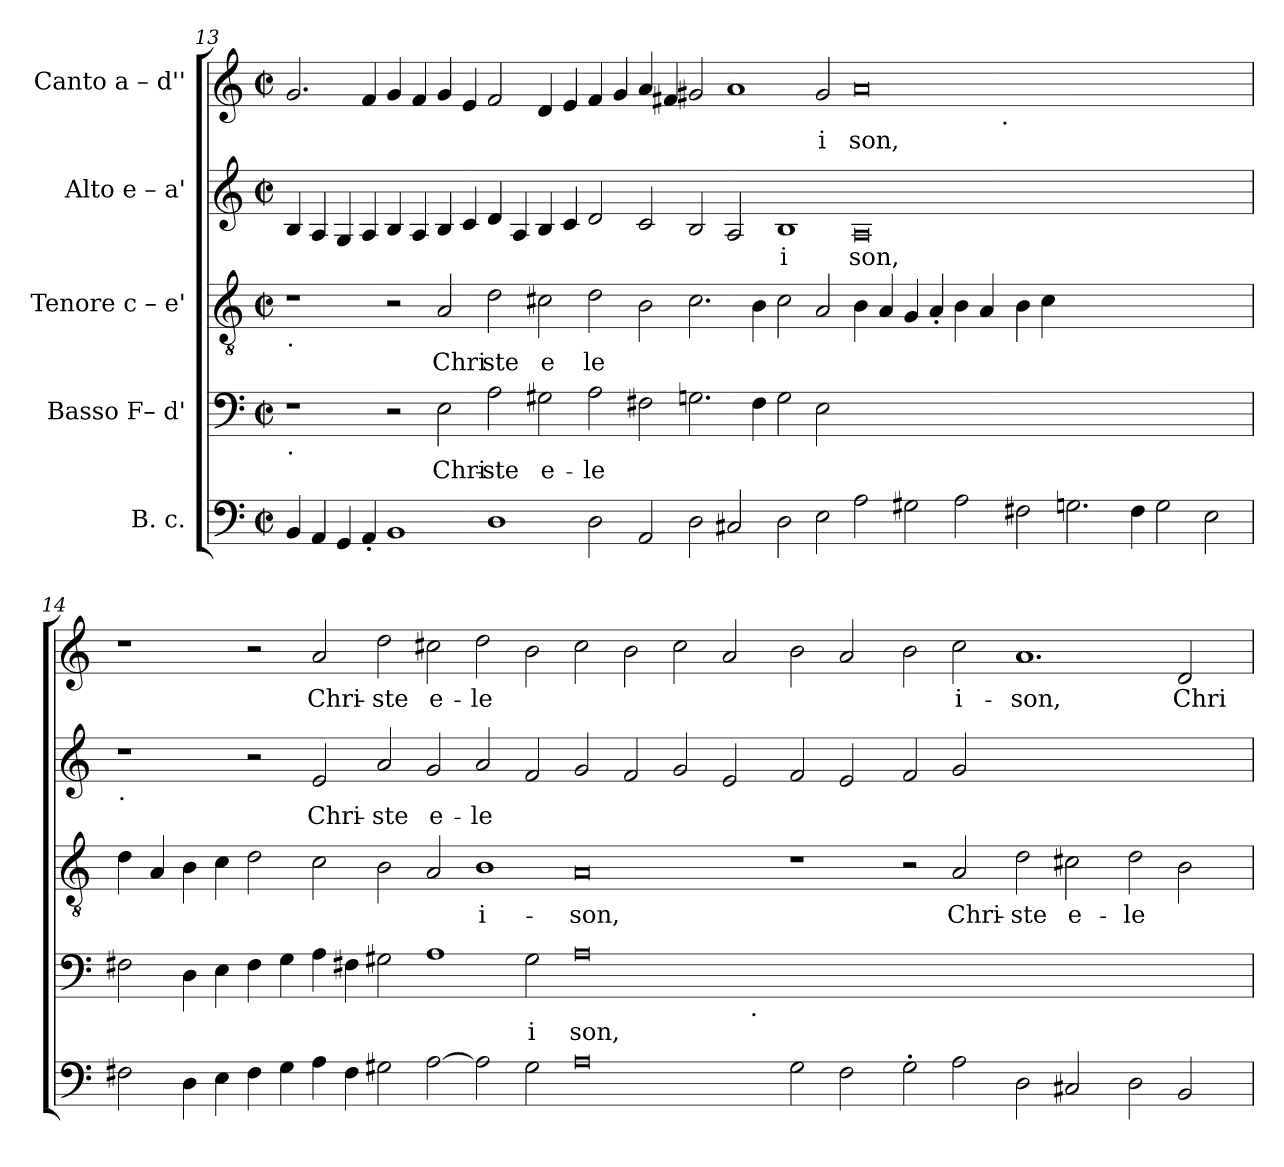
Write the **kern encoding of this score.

**kern	**kern	**text	**kern	**text	**kern	**text	**kern	**text
*part5	*part4	*part4	*part3	*part3	*part2	*part2	*part1	*part1
*staff5	*staff4	*staff4	*staff3	*staff3	*staff2	*staff2	*staff1	*staff1
*I"B. c.	*I"Basso  F– d'	*	*I"Tenore  c – e'	*	*I"Alto  e – a'	*	*I"Canto  a – d''	*
!!LO:LB:g=z
*clefF4	*clefF4	*	*clefGv2	*	*clefG2	*	*clefG2	*
*k[]	*k[]	*	*k[]	*	*k[]	*	*k[]	*
*C:	*C:	*	*C:	*	*C:	*	*C:	*
*M2/2	*M2/2	*	*M2/2	*	*M2/2	*	*M2/2	*
*met(c|)	*met(c|)	*	*met(c|)	*	*met(c|)	*	*met(c|)	*
=13	=13	=13	=13	=13	=13	=13	=13	=13
!	!	!	!LO:TX:b:t=.	!	!	!	!	!
!	!LO:TX:b:t=.	!	!	!	!	!	!	!
!	!	!	!	!	!	!LO:LY:b:cj	!	!LO:LY:b:cj
*	*	*	*	*	*	*	*^	*
4BB/	1r	.	1r	.	4B/	.	2.g/	1ryy	--
!	!	!	!	!	!	!LO:LY:b:cj	!	!	!
4AA/	.	.	.	.	4A/	.	.	.	.
!	!	!	!	!	!	!LO:LY:b:cj	!	!	!
4GG/	.	.	.	.	4G/	.	.	.	.
!	!	!	!	!	!	!LO:LY:b:cj	!	!	!LO:LY:b:cj
4AA'>/	.	.	.	.	4A/	.	4f/	.	--
!	!	!	!	!	!	!LO:LY:b:cj	!	!	!LO:LY:b:cj
1BB	2r	.	2r	.	4B/	.	4g/	1ryy	--
!	!	!	!	!	!	!LO:LY:b:cj	!	!	!LO:LY:b:cj
.	.	.	.	.	4A/	.	4f/	.	--
!	!	!LO:LY:b:cj	!	!LO:LY:b:cj	!	!LO:LY:b:cj	!	!	!LO:LY:b:cj
.	2E\	Chri-	2A/	Chri	4B/	.	4g/	.	--
!	!	!	!	!	!	!LO:LY:b:cj	!	!	!LO:LY:b:cj
.	.	.	.	.	4c/	.	4e/	.	--
!	!	!LO:LY:b:cj	!	!LO:LY:b:cj	!	!LO:LY:b:cj	!	!	!LO:LY:b:cj
1D	2A\	-ste	2d\	ste	4d/	.	2f/	1ryy	--
!	!	!	!	!	!	!LO:LY:b:cj	!	!	!
.	.	.	.	.	4A/	.	.	.	.
!	!	!LO:LY:b:cj	!	!LO:LY:b:cj	!	!LO:LY:b:cj	!	!	!LO:LY:b:cj
.	2G#X\	e-	2c#X\	e	4B/	.	4d/	.	--
!	!	!	!	!	!	!LO:LY:b:cj	!	!	!LO:LY:b:cj
.	.	.	.	.	4c/	.	4e/	.	--
!	!	!LO:LY:b:cj	!	!LO:LY:b:cj	!	!LO:LY:b:cj	!	!	!LO:LY:b:cj
2D\	2A\	-le-	2d\	le	2d/	.	4f/	1ryy	--
!	!	!	!	!	!	!	!	!	!LO:LY:b:cj
.	.	.	.	.	.	.	4g/	.	--
!	!	!LO:LY:b:cj	!	!LO:LY:b:cj	!	!LO:LY:b:cj	!	!	!LO:LY:b:cj
2AA/	2F#X\	--	2B\	.	2c/	.	4a/	.	--
!	!	!	!	!	!	!	!	!	!LO:LY:b:cj
.	.	.	.	.	.	.	4f#X/	.	--
!	!	!LO:LY:b:cj	!	!LO:LY:b:cj	!	!LO:LY:b:cj	!	!	!LO:LY:b:cj
2D\	2.Gn\	--	2.c#\	.	2B/	.	2g#/	1ryy	--
!	!	!	!	!	!	!LO:LY:b:cj	!	!	!LO:LY:b:cj
2C#X/	.	.	.	.	2A/	.	1a	.	--
!	!	!LO:LY:b:cj	!	!LO:LY:b:cj	!	!	!	!	!
.	4F#\	--	4B\	.	.	.	.	.	.
!	!	!LO:LY:b:cj	!	!LO:LY:b:cj	!	!LO:LY:b:cj	!	!	!
2D\	2G\	--	2c#\	.	1B	i	.	1ryy	.
!	!	!LO:LY:b:cj	!	!LO:LY:b:cj	!	!	!	!	!LO:LY:b:cj
2E\	2E\	--	2A/	.	.	.	2g#/	.	-i
!	!	!	!	!LO:LY:b:cj	!	!LO:LY:b:cj	!	!	!LO:LY:b:cj
2A\	00ryy	.	4B\	.	0A	son,	0a	1ryy	son,
!	!	!	!	!LO:LY:b:cj	!	!	!	!	!
.	.	.	4A/	.	.	.	.	.	.
!	!	!	!	!LO:LY:b:cj	!	!	!	!	!
2G#X\	.	.	4G/	.	.	.	.	.	.
!	!	!	!	!LO:LY:b:cj	!	!	!	!	!
.	.	.	4A'>/	.	.	.	.	.	.
!	!	!	!	!LO:LY:b:cj	!	!	!	!	!
2A\	.	.	4B\	.	.	.	.	4ryy	.
!	!	!	!	!LO:LY:b:cj	!	!	!	!	!
.	.	.	4A/	.	.	.	.	8ryy	.
.	.	.	.	.	.	.	.	64ryy	.
!	!	!	!	!	!	!	!	!LO:TX:b:t=.	!
.	.	.	.	.	.	.	.	1ryy	.
!	!	!	!	!LO:LY:b:cj	!	!	!	!	!
2F#X\	.	.	4B\	.	.	.	.	.	.
!	!	!	!	!LO:LY:b:cj	!	!	!	!	!
.	.	.	4c#\	.	.	.	.	.	.
2.Gn\	.	.	0ryy	.	0ryy	.	0ryy	.	.
.	.	.	.	.	.	.	.	1ryy	.
4F#\	.	.	.	.	.	.	.	.	.
2G\	.	.	.	.	.	.	.	.	.
.	.	.	.	.	.	.	.	2ryy	.
2E\	.	.	.	.	.	.	.	.	.
.	.	.	.	.	.	.	.	16..ryy	.
!!LO:PB:g=z
=14	=14	=14	=14	=14	=14	=14	=14	=14	=14
!	!	!	!	!	!LO:TX:b:t=.	!	!	!	!
!	!	!LO:LY:b:cj	!	!LO:LY:b:cj	!	!	!	!	!
*	*^	*	*	*	*	*	*v	*v	*
2F#X\	2F#\	1ryy	--	4d\	.	1r	.	1r	.
!	!	!	!	!	!LO:LY:b:cj	!	!	!	!
.	.	.	.	4A/	.	.	.	.	.
!	!	!	!LO:LY:b:cj	!	!LO:LY:b:cj	!	!	!	!
4D\	4D\	.	--	4B\	.	.	.	.	.
!	!	!	!LO:LY:b:cj	!	!LO:LY:b:cj	!	!	!	!
4E\	4E\	.	--	4c\	.	.	.	.	.
!	!	!	!LO:LY:b:cj	!	!LO:LY:b:cj	!	!	!	!
4F#\	4F#\	1ryy	--	2d\	.	2r	.	2r	.
!	!	!	!LO:LY:b:cj	!	!	!	!	!	!
4G\	4G\	.	--	.	.	.	.	.	.
!	!	!	!LO:LY:b:cj	!	!LO:LY:b:cj	!	!LO:LY:b:cj	!	!LO:LY:b:cj
4A\	4A\	.	--	2c\	.	2e/	Chri-	2a/	Chri-
!	!	!	!LO:LY:b:cj	!	!	!	!	!	!
4F#\	4F#X\	.	--	.	.	.	.	.	.
!	!	!	!LO:LY:b:cj	!	!LO:LY:b:cj	!	!LO:LY:b:cj	!	!LO:LY:b:cj
2G#X\	2G#X\	1ryy	--	2B\	.	2a/	-ste	2dd\	-ste
!	!	!	!LO:LY:b:cj	!	!LO:LY:b:cj	!	!LO:LY:b:cj	!	!LO:LY:b:cj
[>2A\	1A	.	--	2A/	.	2g/	e-	2cc#X\	e-
!	!	!	!	!	!LO:LY:b:cj	!	!LO:LY:b:cj	!	!LO:LY:b:cj
2A\]	.	1ryy	.	1B	i-	2a/	-le-	2dd\	-le-
!	!	!	!LO:LY:b:cj	!	!	!	!LO:LY:b:cj	!	!LO:LY:b:cj
2G#\	2G#\	.	-i	.	.	2f/	--	2b\	--
!	!	!	!LO:LY:b:cj	!	!LO:LY:b:cj	!	!LO:LY:b:cj	!	!LO:LY:b:cj
0A	0A	1ryy	son,	0A	-son,	2g/	--	2cc#\	--
!	!	!	!	!	!	!	!LO:LY:b:cj	!	!LO:LY:b:cj
.	.	.	.	.	.	2f/	--	2b\	--
!	!	!	!	!	!	!	!LO:LY:b:cj	!	!LO:LY:b:cj
.	.	2ryy	.	.	.	2g/	--	2cc#\	--
!	!	!	!	!	!	!	!LO:LY:b:cj	!	!LO:LY:b:cj
.	.	8ryy	.	.	.	2e/	--	2a/	--
.	.	64ryy	.	.	.	.	.	.	.
!	!	!LO:TX:b:t=.	!	!	!	!	!	!	!
.	.	1ryy	.	.	.	.	.	.	.
!	!	!	!	!	!	!	!LO:LY:b:cj	!	!LO:LY:b:cj
2G#\	00ryy	.	.	1r	.	2f/	--	2b\	--
!	!	!	!	!	!	!	!LO:LY:b:cj	!	!LO:LY:b:cj
2F#\	.	.	.	.	.	2e/	--	2a/	--
.	.	1ryy	.	.	.	.	.	.	.
!	!	!	!	!	!	!	!LO:LY:b:cj	!	!LO:LY:b:cj
2G#'>\	.	.	.	2r	.	2f/	--	2b\	--
!	!	!	!	!	!LO:LY:b:cj	!	!LO:LY:b:cj	!	!LO:LY:b:cj
2A\	.	.	.	2A/	Chri-	2g/	--	2cc#\	-i-
.	.	1ryy	.	.	.	.	.	.	.
!	!	!	!	!	!LO:LY:b:cj	!	!	!	!LO:LY:b:cj
2D\	.	.	.	2d\	-ste	0ryy	.	1.a	-son,
!	!	!	!	!	!LO:LY:b:cj	!	!	!	!
2C#X/	.	.	.	2c#X\	e-	.	.	.	.
.	.	1ryy	.	.	.	.	.	.	.
!	!	!	!	!	!LO:LY:b:cj	!	!	!	!
2D\	.	.	.	2d\	-le-	.	.	.	.
!	!	!	!	!	!LO:LY:b:cj	!	!	!	!LO:LY:b:cj
2BB/	.	.	.	2B\	--	.	.	2d/	Chri-
.	.	4ryy	.	.	.	.	.	.	.
.	.	16..ryy	.	.	.	.	.	.	.
*	*v	*v	*	*	*	*	*	*	*
=	=	=	=	=	=	=	=	=
*-	*-	*-	*-	*-	*-	*-	*-	*-
